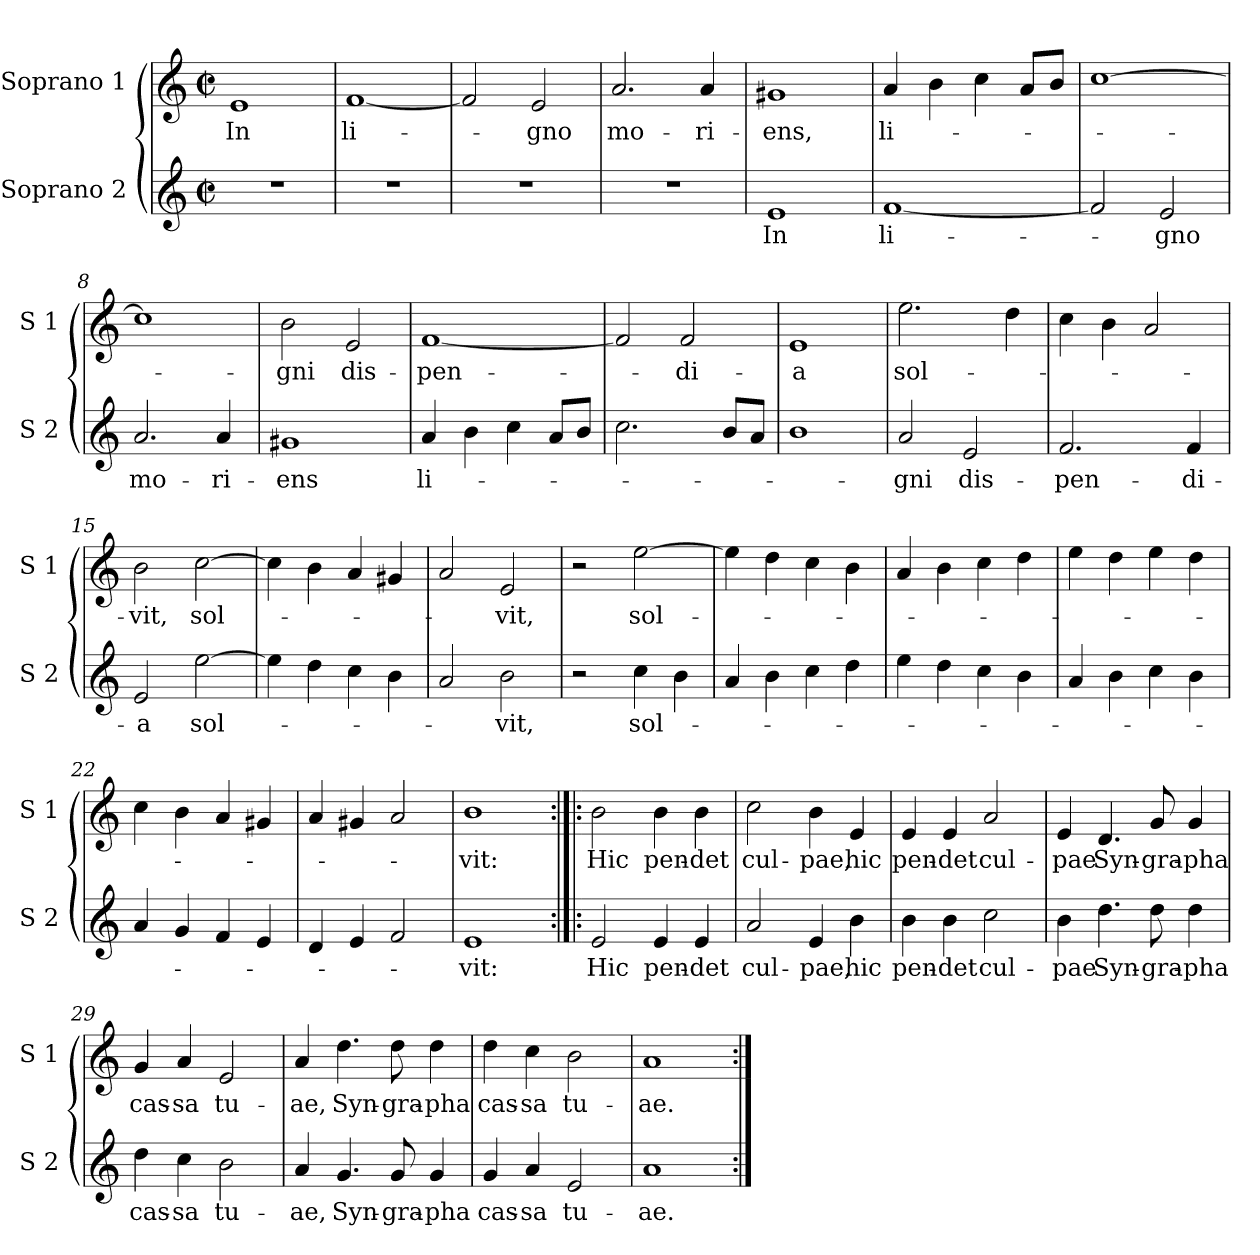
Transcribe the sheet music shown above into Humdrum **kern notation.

**kern	**text	**kern	**text
*part2	*part2	*part1	*part1
*staff2	*staff2	*staff1	*staff1
*I"Soprano 2	*	*I"Soprano 1	*
*I'S 2	*	*I'S 1	*
*clefG2	*	*clefG2	*
*k[]	*	*k[]	*
*C:	*	*C:	*
*M2/2	*	*M2/2	*
*met(c|)	*	*met(c|)	*
=1	=1	=1	=1
!	!	!	!LO:LY:b
1r	.	1e	In
=2	=2	=2	=2
!	!	!	!LO:LY:b
1r	.	[1f	li-
=3	=3	=3	=3
1r	.	2f/]	.
!	!	!	!LO:LY:b
.	.	2e/	-gno
=4	=4	=4	=4
!	!	!	!LO:LY:b
1r	.	2.a/	mo-
!	!	!	!LO:LY:b
.	.	4a/	-ri-
!!LO:LB:g=z
=5	=5	=5	=5
!	!LO:LY:b	!	!LO:LY:b
1e	In	1g#X	-ens,
=6	=6	=6	=6
!	!LO:LY:b	!	!LO:LY:b
[1f	li-	4a/	li-
.	.	4b\	.
.	.	4cc\	.
.	.	8a/L	.
.	.	8b/J	.
=7	=7	=7	=7
2f/]	.	[1cc	.
!	!LO:LY:b	!	!
2e/	-gno	.	.
=8	=8	=8	=8
!	!LO:LY:b	!	!
2.a/	mo-	1cc]	.
!	!LO:LY:b	!	!
4a/	-ri-	.	.
!!LO:LB:g=z
=9	=9	=9	=9
!	!LO:LY:b	!	!LO:LY:b
1g#X	-ens	2b\	-gni
!	!	!	!LO:LY:b
.	.	2e/	dis-
=10	=10	=10	=10
!	!LO:LY:b	!	!LO:LY:b
4a/	li-	[1f	-pen-
4b\	.	.	.
4cc\	.	.	.
8a/L	.	.	.
8b/J	.	.	.
=11	=11	=11	=11
2.cc\	.	2f/]	.
!	!	!	!LO:LY:b
.	.	2f/	-di-
8b/L	.	.	.
8a/J	.	.	.
=12	=12	=12	=12
!	!	!	!LO:LY:b
1b	.	1e	-a
!!LO:LB:g=z
=13	=13	=13	=13
!	!LO:LY:b	!	!LO:LY:b
2a/	-gni	2.ee\	sol-
!	!LO:LY:b	!	!
2e/	dis-	.	.
.	.	4dd\	.
=14	=14	=14	=14
!	!LO:LY:b	!	!
2.f/	-pen-	4cc\	.
.	.	4b\	.
.	.	2a/	.
!	!LO:LY:b	!	!
4f/	-di-	.	.
=15	=15	=15	=15
!	!LO:LY:b	!	!LO:LY:b
2e/	-a	2b\	-vit,
!	!LO:LY:b	!	!LO:LY:b
[2ee\	sol-	[2cc\	sol-
=16	=16	=16	=16
4ee\]	.	4cc\]	.
4dd\	.	4b\	.
4cc\	.	4a/	.
4b\	.	4g#X/	.
!!LO:PB:g=z
=17	=17	=17	=17
2a/	.	2a/	.
!	!LO:LY:b	!	!LO:LY:b
2b\	-vit,	2e/	-vit,
=18	=18	=18	=18
2r	.	2r	.
!	!LO:LY:b	!	!LO:LY:b
4cc\	sol-	[2ee\	sol-
4b\	.	.	.
=19	=19	=19	=19
4a/	.	4ee\]	.
4b\	.	4dd\	.
4cc\	.	4cc\	.
4dd\	.	4b\	.
=20	=20	=20	=20
4ee\	.	4a/	.
4dd\	.	4b\	.
4cc\	.	4cc\	.
4b\	.	4dd\	.
!!LO:LB:g=z
=21	=21	=21	=21
4a/	.	4ee\	.
4b\	.	4dd\	.
4cc\	.	4ee\	.
4b\	.	4dd\	.
=22	=22	=22	=22
4a/	.	4cc\	.
4g/	.	4b\	.
4f/	.	4a/	.
4e/	.	4g#X/	.
=23	=23	=23	=23
4d/	.	4a/	.
4e/	.	4g#X/	.
2f/	.	2a/	.
=24	=24	=24	=24
!	!LO:LY:b	!	!LO:LY:b
1e	-vit:	1b	-vit:
!!LO:LB:g=z
=25:|!|:	=25:|!|:	=25:|!|:	=25:|!|:
!	!LO:LY:b	!	!LO:LY:b
2e/	Hic	2b\	Hic
!	!LO:LY:b	!	!LO:LY:b
4e/	pen-	4b\	pen-
!	!LO:LY:b	!	!LO:LY:b
4e/	-det	4b\	-det
=26	=26	=26	=26
!	!LO:LY:b	!	!LO:LY:b
2a/	cul-	2cc\	cul-
!	!LO:LY:b	!	!LO:LY:b
4e/	-pae,	4b\	-pae,
!	!LO:LY:b	!	!LO:LY:b
4b\	hic	4e/	hic
=27	=27	=27	=27
!	!LO:LY:b	!	!LO:LY:b
4b\	pen-	4e/	pen-
!	!LO:LY:b	!	!LO:LY:b
4b\	-det	4e/	-det
!	!LO:LY:b	!	!LO:LY:b
2cc\	cul-	2a/	cul-
=28	=28	=28	=28
!	!LO:LY:b	!	!LO:LY:b
4b\	-pae	4e/	-pae
!	!LO:LY:b	!	!LO:LY:b
4.dd\	Syn-	4.d/	Syn-
!	!LO:LY:b	!	!LO:LY:b
8dd\	-gra-	8g/	-gra-
!	!LO:LY:b	!	!LO:LY:b
4dd\	-pha	4g/	-pha
!!LO:LB:g=z
=29	=29	=29	=29
!	!LO:LY:b	!	!LO:LY:b
4dd\	cas-	4g/	cas-
!	!LO:LY:b	!	!LO:LY:b
4cc\	-sa	4a/	-sa
!	!LO:LY:b	!	!LO:LY:b
2b\	tu-	2e/	tu-
=30	=30	=30	=30
!	!LO:LY:b	!	!LO:LY:b
4a/	-ae,	4a/	-ae,
!	!LO:LY:b	!	!LO:LY:b
4.g/	Syn-	4.dd\	Syn-
!	!LO:LY:b	!	!LO:LY:b
8g/	-gra-	8dd\	-gra-
!	!LO:LY:b	!	!LO:LY:b
4g/	-pha	4dd\	-pha
=31	=31	=31	=31
!	!LO:LY:b	!	!LO:LY:b
4g/	cas-	4dd\	cas-
!	!LO:LY:b	!	!LO:LY:b
4a/	-sa	4cc\	-sa
!	!LO:LY:b	!	!LO:LY:b
2e/	tu-	2b\	tu-
=32	=32	=32	=32
!	!LO:LY:b	!	!LO:LY:b
1a	-ae.	1a	-ae.
=:|!	=:|!	=:|!	=:|!
*-	*-	*-	*-
